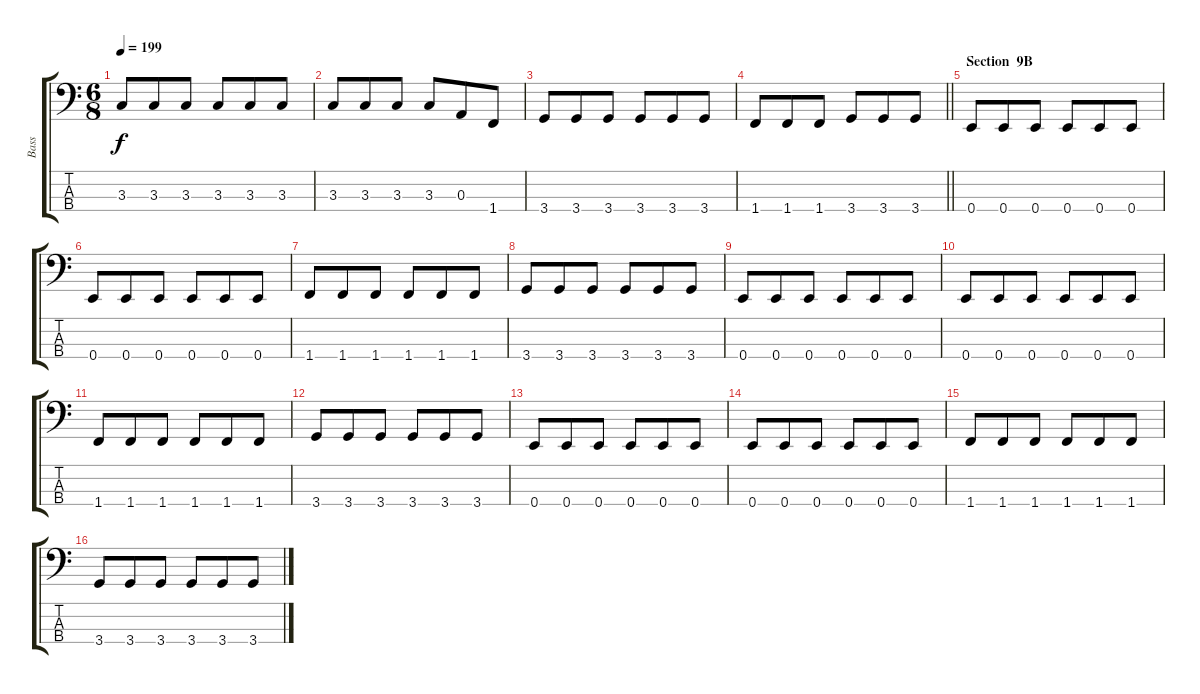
\track ("Bass" "Bass") {instrument electricbasspick}
\staff {score tabs}
\tuning (G2 D2 A1 E1) {hide}
\ts (6 8)
\tempo 199
\clef f4
\ks c
3.3.8{dy f} 3.3.8 3.3.8 3.3.8 3.3.8 3.3.8 |
3.3.8 3.3.8 3.3.8 3.3.8 0.3.8 1.4.8 |
3.4.8 3.4.8 3.4.8 3.4.8 3.4.8 3.4.8 |
\barLineRight lightlight
1.4.8 1.4.8 1.4.8 3.4.8 3.4.8 3.4.8 |
\section ("" "Section  9B")
0.4.8 0.4.8 0.4.8 0.4.8 0.4.8 0.4.8 |
0.4.8 0.4.8 0.4.8 0.4.8 0.4.8 0.4.8 |
1.4.8 1.4.8 1.4.8 1.4.8 1.4.8 1.4.8 |
3.4.8 3.4.8 3.4.8 3.4.8 3.4.8 3.4.8 |
0.4.8 0.4.8 0.4.8 0.4.8 0.4.8 0.4.8 |
0.4.8 0.4.8 0.4.8 0.4.8 0.4.8 0.4.8 |
1.4.8 1.4.8 1.4.8 1.4.8 1.4.8 1.4.8 |
3.4.8 3.4.8 3.4.8 3.4.8 3.4.8 3.4.8 |
0.4.8 0.4.8 0.4.8 0.4.8 0.4.8 0.4.8 |
0.4.8 0.4.8 0.4.8 0.4.8 0.4.8 0.4.8 |
1.4.8 1.4.8 1.4.8 1.4.8 1.4.8 1.4.8 |
3.4.8 3.4.8 3.4.8 3.4.8 3.4.8 3.4.8
